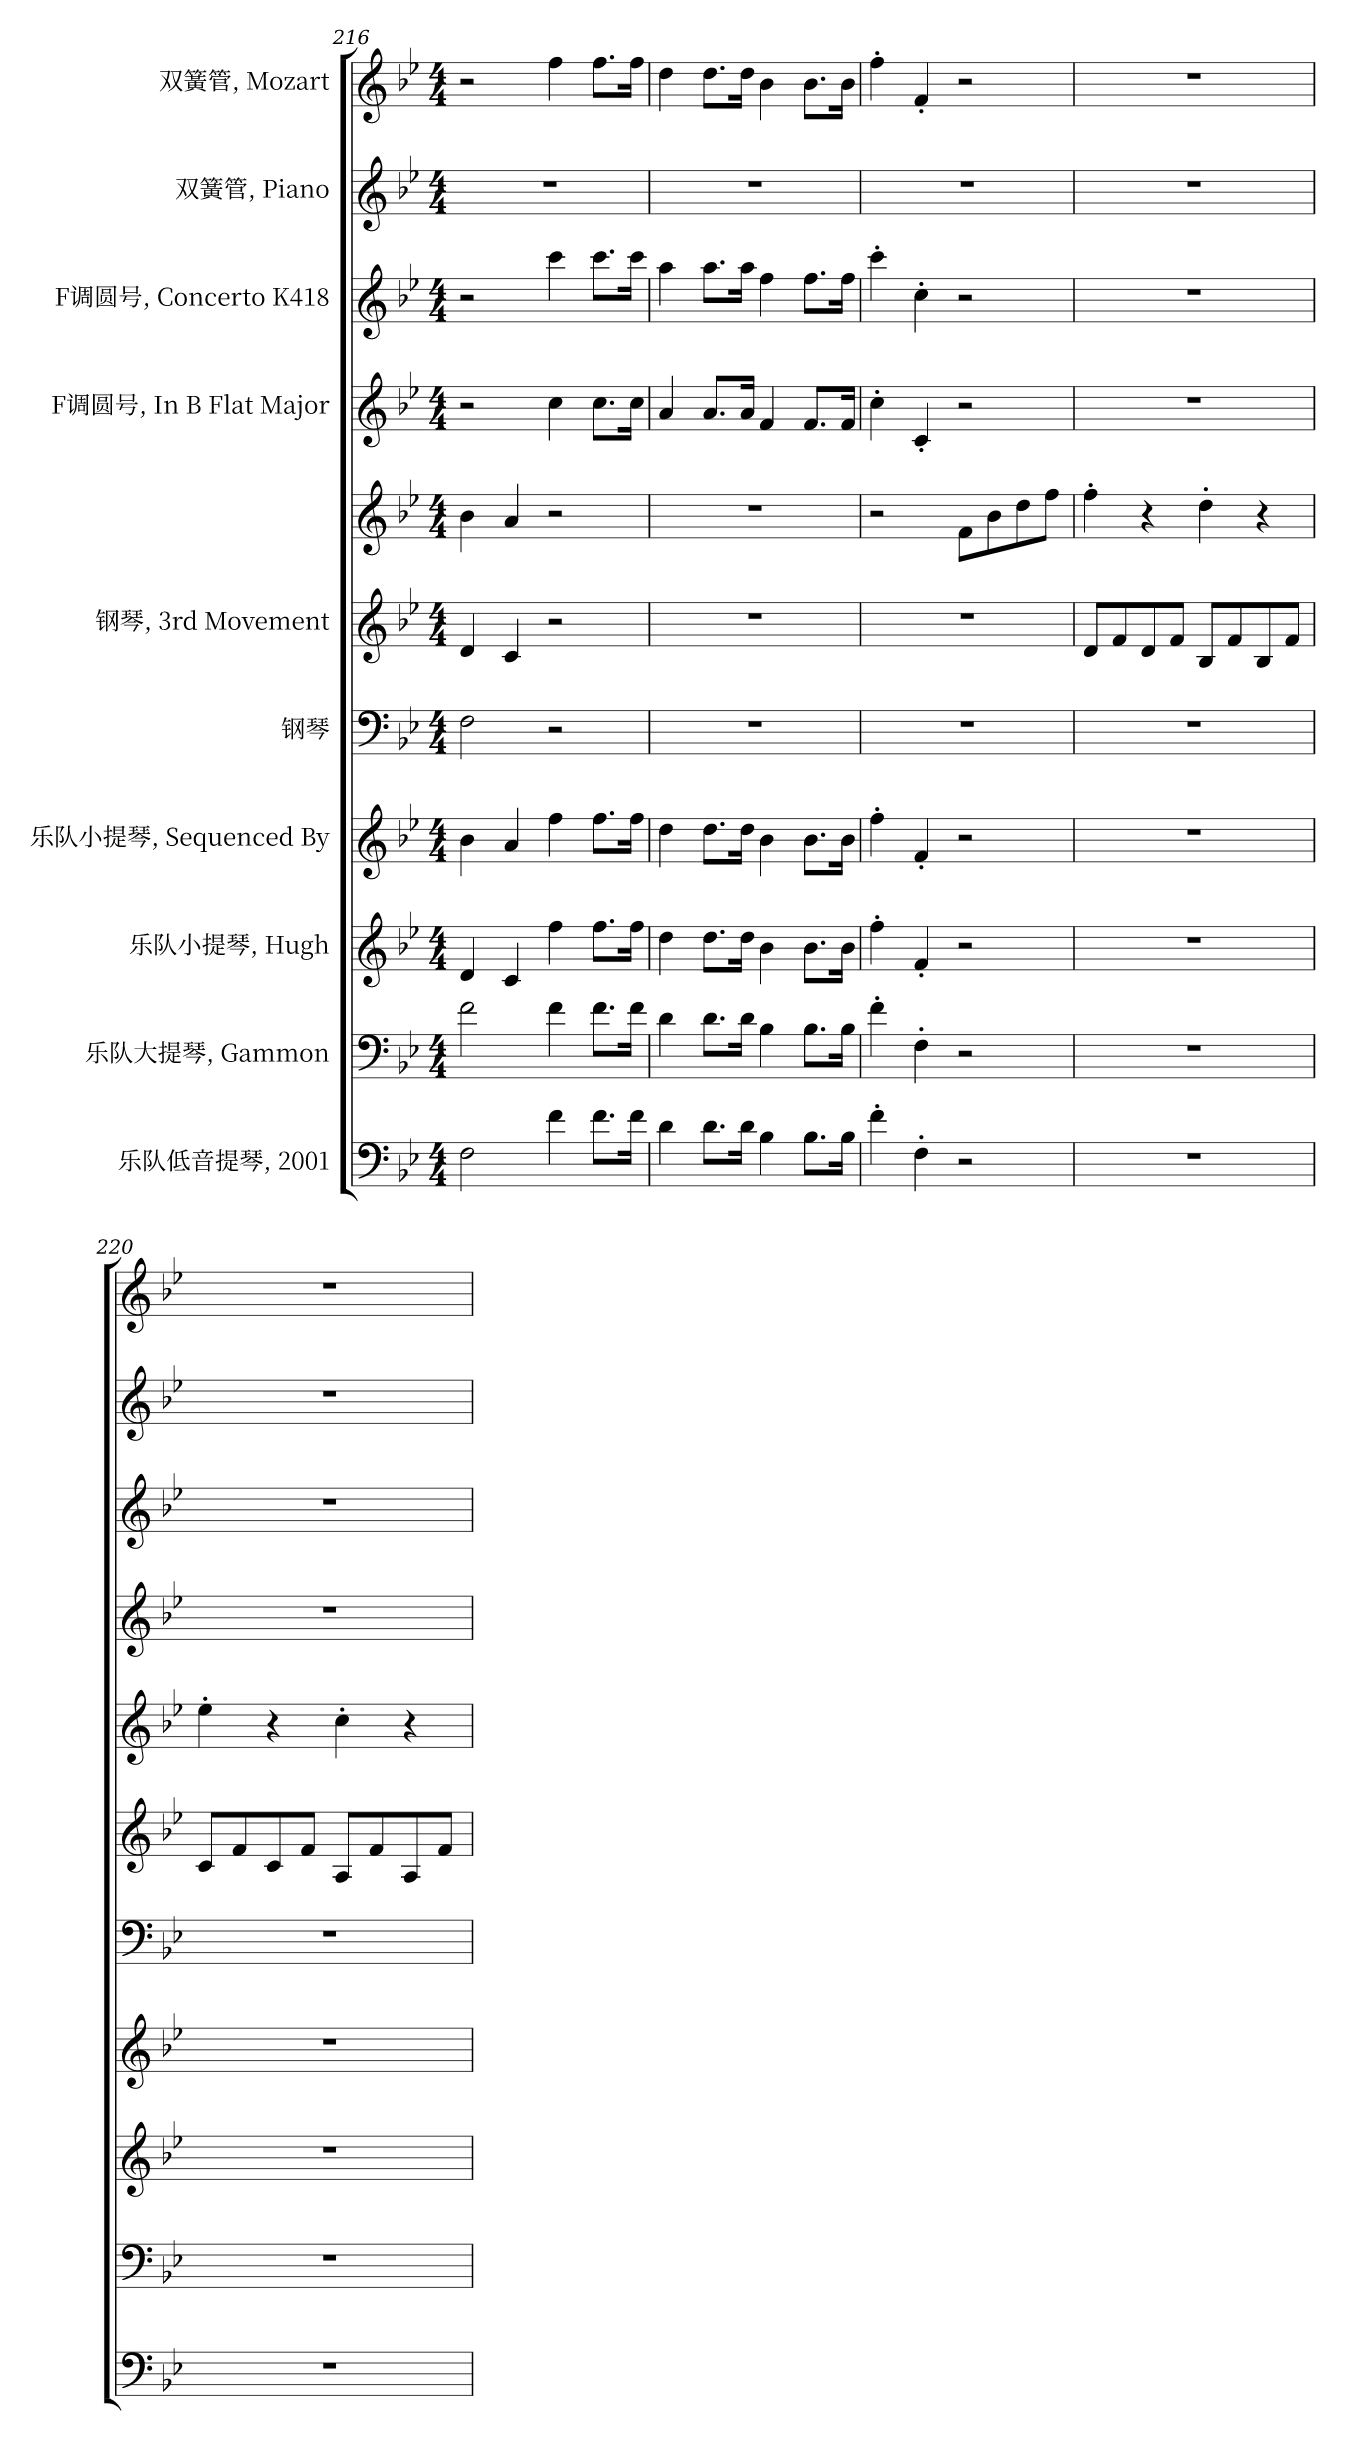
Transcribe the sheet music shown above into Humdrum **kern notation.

**kern	**kern	**kern	**kern	**kern	**kern	**kern	**kern	**kern	**kern	**kern
*part10	*part9	*part8	*part7	*part6	*part5	*part5	*part4	*part3	*part2	*part1
*staff11	*staff10	*staff9	*staff8	*staff7	*staff6	*staff5	*staff4	*staff3	*staff2	*staff1
*I"乐队低音提琴, 2001	*I"乐队大提琴, Gammon	*I"乐队小提琴,  Hugh	*I"乐队小提琴, Sequenced By	*I"钢琴	*I"钢琴, 3rd Movement	*	*I"F调圆号, In B Flat Major	*I"F调圆号, Concerto K418	*I"双簧管,  Piano	*I"双簧管,  Mozart
!!LO:PB:g=z
*clefF4	*clefF4	*clefG2	*clefG2	*clefF4	*clefG2	*clefG2	*clefG2	*clefG2	*clefG2	*clefG2
*ITrd7c12	*	*	*	*	*	*	*ITrd4c7	*ITrd4c7	*	*
*k[b-e-]	*k[b-e-]	*k[b-e-]	*k[b-e-]	*k[b-e-]	*k[b-e-]	*k[b-e-]	*k[b-e-a-]	*k[b-e-a-]	*k[b-e-]	*k[b-e-]
*M4/4	*M4/4	*M4/4	*M4/4	*M4/4	*M4/4	*M4/4	*M4/4	*M4/4	*M4/4	*M4/4
=216	=216	=216	=216	=216	=216	=216	=216	=216	=216	=216
2FF\	2f\	4d/	4b-\	2F\	4d/	4b-\	2r	2r	1r	2r
.	.	4c/	4a/	.	4c/	4a/	.	.	.	.
4F\	4f\	4ff\	4ff\	2r	2r	2r	4f\	4ff\	.	4ff\
8.F\L	8.f\L	8.ff\L	8.ff\L	.	.	.	8.f\L	8.ff\L	.	8.ff\L
16F\Jk	16f\Jk	16ff\Jk	16ff\Jk	.	.	.	16f\Jk	16ff\Jk	.	16ff\Jk
=217	=217	=217	=217	=217	=217	=217	=217	=217	=217	=217
4D\	4d\	4dd\	4dd\	1r	1r	1r	4d/	4dd\	1r	4dd\
8.D\L	8.d\L	8.dd\L	8.dd\L	.	.	.	8.d/L	8.dd\L	.	8.dd\L
16D\Jk	16d\Jk	16dd\Jk	16dd\Jk	.	.	.	16d/Jk	16dd\Jk	.	16dd\Jk
4BB-\	4B-\	4b-\	4b-\	.	.	.	4B-/	4b-\	.	4b-\
8.BB-\L	8.B-\L	8.b-\L	8.b-\L	.	.	.	8.B-/L	8.b-\L	.	8.b-\L
16BB-\Jk	16B-\Jk	16b-\Jk	16b-\Jk	.	.	.	16B-/Jk	16b-\Jk	.	16b-\Jk
=218	=218	=218	=218	=218	=218	=218	=218	=218	=218	=218
4F'\	4f'\	4ff'\	4ff'\	1r	1r	2r	4f'\	4ff'\	1r	4ff'\
4FF'\	4F'\	4f'/	4f'/	.	.	.	4F'/	4f'\	.	4f'/
2r	2r	2r	2r	.	.	8f\L	2r	2r	.	2r
.	.	.	.	.	.	8b-\	.	.	.	.
.	.	.	.	.	.	8dd\	.	.	.	.
.	.	.	.	.	.	8ff\J	.	.	.	.
=219	=219	=219	=219	=219	=219	=219	=219	=219	=219	=219
1r	1r	1r	1r	1r	8d/L	4ff'\	1r	1r	1r	1r
.	.	.	.	.	8f/	.	.	.	.	.
.	.	.	.	.	8d/	4r	.	.	.	.
.	.	.	.	.	8f/J	.	.	.	.	.
.	.	.	.	.	8B-/L	4dd'\	.	.	.	.
.	.	.	.	.	8f/	.	.	.	.	.
.	.	.	.	.	8B-/	4r	.	.	.	.
.	.	.	.	.	8f/J	.	.	.	.	.
=220	=220	=220	=220	=220	=220	=220	=220	=220	=220	=220
1r	1r	1r	1r	1r	8c/L	4ee-'\	1r	1r	1r	1r
.	.	.	.	.	8f/	.	.	.	.	.
.	.	.	.	.	8c/	4r	.	.	.	.
.	.	.	.	.	8f/J	.	.	.	.	.
.	.	.	.	.	8A/L	4cc'\	.	.	.	.
.	.	.	.	.	8f/	.	.	.	.	.
.	.	.	.	.	8A/	4r	.	.	.	.
.	.	.	.	.	8f/J	.	.	.	.	.
=	=	=	=	=	=	=	=	=	=	=
*-	*-	*-	*-	*-	*-	*-	*-	*-	*-	*-
